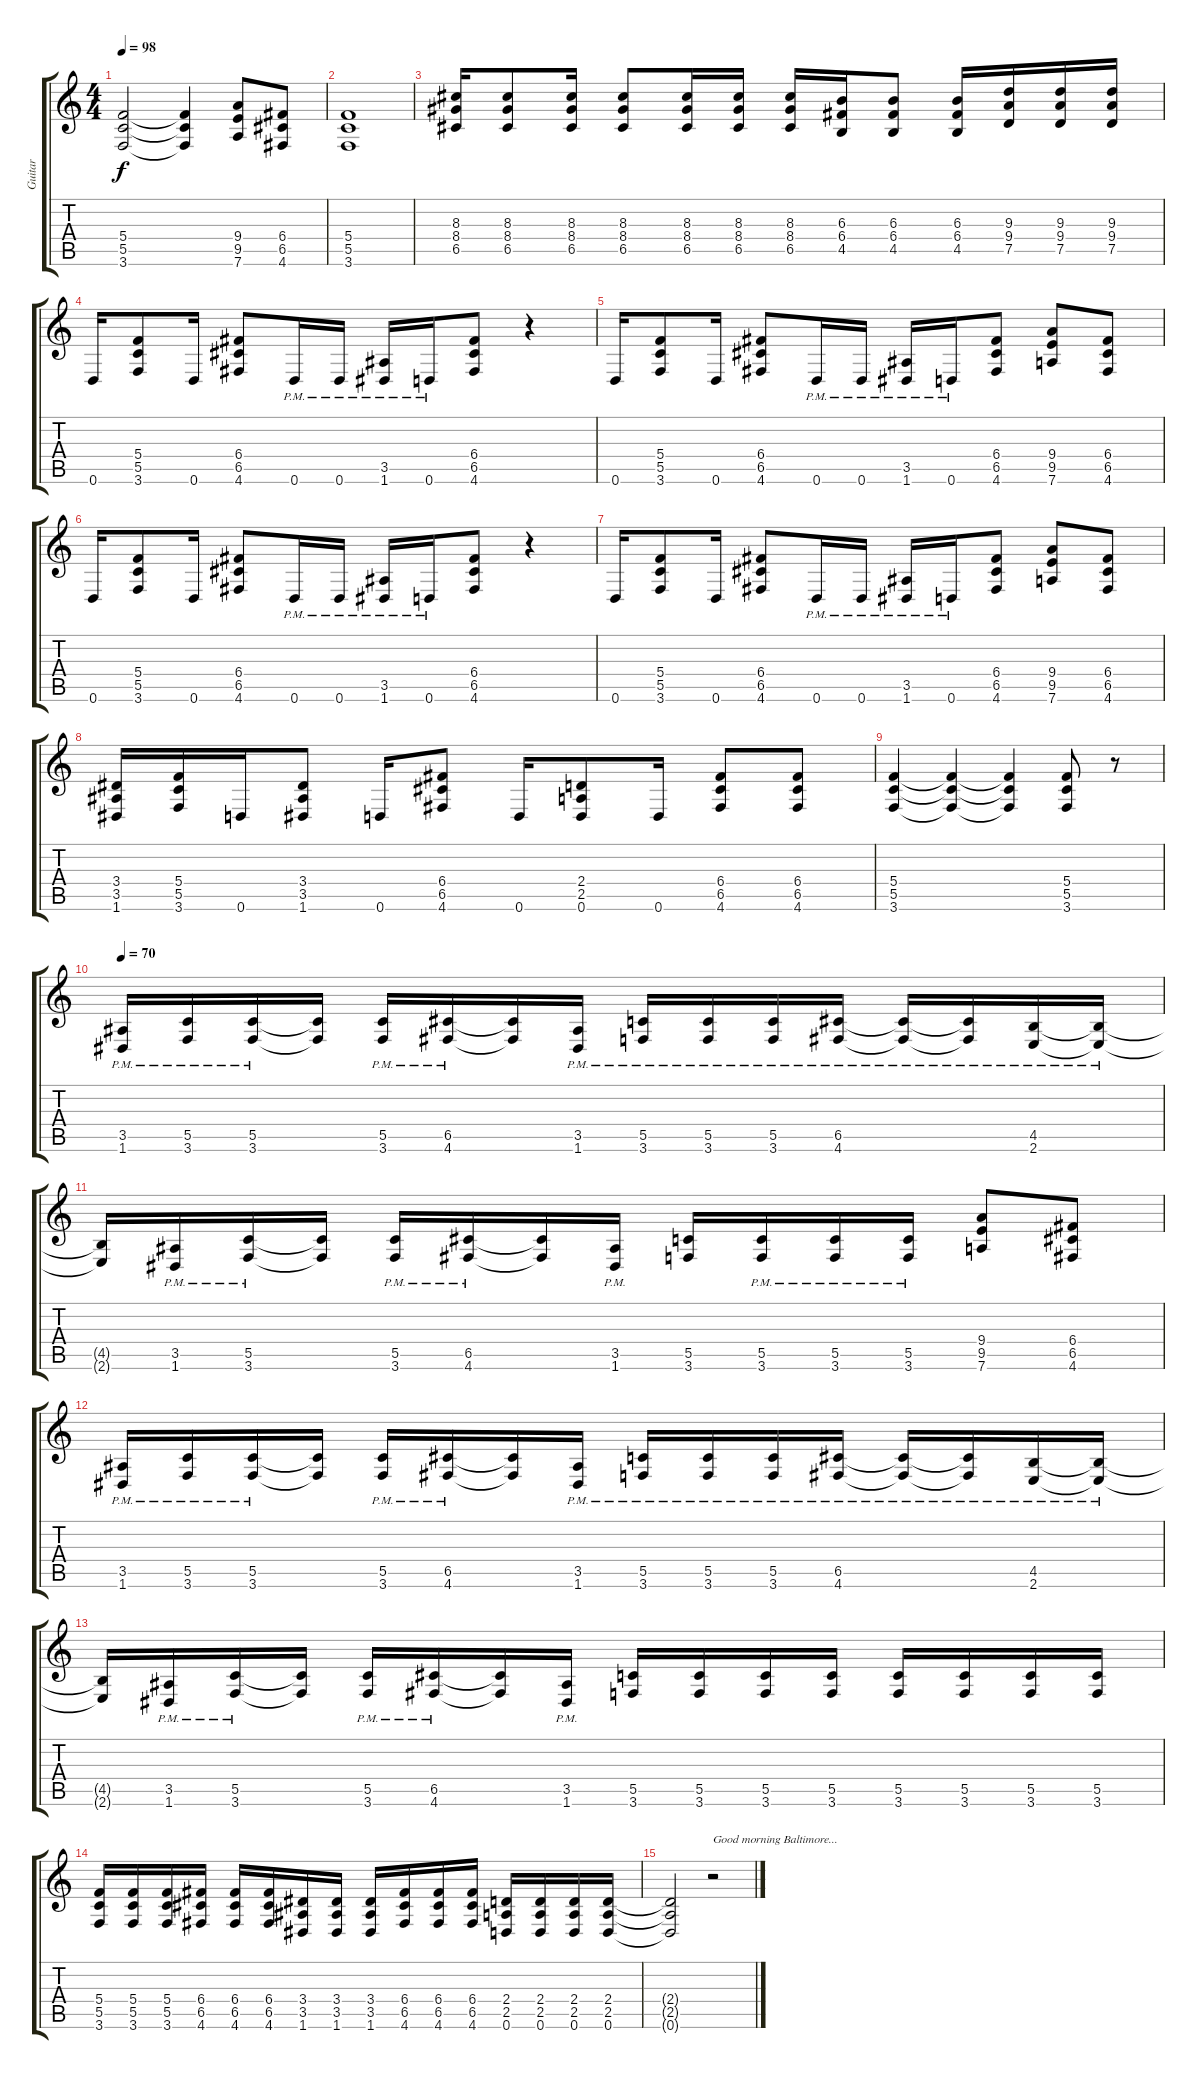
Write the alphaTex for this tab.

\track ("Guitar" "Guitar") {instrument overdrivenguitar}
\staff {score tabs}
\tuning (D4 A3 F3 C3 G2 D2) {hide}
\ts (4 4)
\tempo 98
\clef g2
\ks c
(5.4{t} 5.5{t} 3.6{t}).2{dy f} (5.4{t} 5.5{t} 3.6{t}).4 (9.4 9.5 7.6).8 (6.4 6.5 4.6).8 |
(5.4 5.5 3.6).1 |
(8.3 8.4 6.5).16 (8.3 8.4 6.5).8 (8.3 8.4 6.5).16 (8.3 8.4 6.5).8 (8.3 8.4 6.5).16 (8.3 8.4 6.5).16 (8.3 8.4 6.5).16 (6.3 6.4 4.5).16 (6.3 6.4 4.5).8 (6.3 6.4 4.5).16 (9.3 9.4 7.5).16 (9.3 9.4 7.5).16 (9.3 9.4 7.5).16 |
0.6.16 (5.4 5.5 3.6).8 0.6.16 (6.4 6.5 4.6).8 0.6{pm}.16 0.6{pm}.16 (3.5{pm} 1.6{pm}).16 0.6{pm}.16 (6.4 6.5 4.6).8 r.4 |
0.6.16 (5.4 5.5 3.6).8 0.6.16 (6.4 6.5 4.6).8 0.6{pm}.16 0.6{pm}.16 (3.5{pm} 1.6{pm}).16 0.6{pm}.16 (6.4 6.5 4.6).8 (9.4 9.5 7.6).8 (6.4 6.5 4.6).8 |
0.6.16 (5.4 5.5 3.6).8 0.6.16 (6.4 6.5 4.6).8 0.6{pm}.16 0.6{pm}.16 (3.5{pm} 1.6{pm}).16 0.6{pm}.16 (6.4 6.5 4.6).8 r.4 |
0.6.16 (5.4 5.5 3.6).8 0.6.16 (6.4 6.5 4.6).8 0.6{pm}.16 0.6{pm}.16 (3.5{pm} 1.6{pm}).16 0.6{pm}.16 (6.4 6.5 4.6).8 (9.4 9.5 7.6).8 (6.4 6.5 4.6).8 |
(3.4 3.5 1.6).16 (5.4 5.5 3.6).16 0.6.16 (3.4 3.5 1.6).8 0.6.16 (6.4 6.5 4.6).8 0.6.16 (2.4 2.5 0.6).8 0.6.16 (6.4 6.5 4.6).8 (6.4 6.5 4.6).8 |
(5.4 5.5 3.6).4 (5.4{t} 5.5{t} 3.6{t}).4 (5.4{t} 5.5{t} 3.6{t}).4 (5.4 5.5 3.6).8 r.8 |
\tempo 70
(3.5{pm} 1.6{pm}).16 (5.5{pm} 3.6{pm}).16 (5.5{pm} 3.6{pm}).16 (5.5{t} 3.6{t}).16 (5.5{pm} 3.6{pm}).16 (6.5{pm} 4.6{pm}).16 (6.5{t} 4.6{t}).16 (3.5{pm} 1.6{pm}).16 (5.5{pm} 3.6{pm}).16 (5.5{pm} 3.6{pm}).16 (5.5{pm} 3.6{pm}).16 (6.5{pm} 4.6{pm}).16 (6.5{pm t} 4.6{pm t}).16 (6.5{pm t} 4.6{pm t}).16 (4.5{pm} 2.6{pm}).16 (4.5{pm t} 2.6{pm t}).16 |
(4.5{t} 2.6{t}).16 (3.5{pm} 1.6{pm}).16 (5.5{pm} 3.6{pm}).16 (5.5{t} 3.6{t}).16 (5.5{pm} 3.6{pm}).16 (6.5{pm} 4.6{pm}).16 (6.5{t} 4.6{t}).16 (3.5{pm} 1.6{pm}).16 (5.5 3.6).16 (5.5{pm} 3.6{pm}).16 (5.5{pm} 3.6{pm}).16 (5.5{pm} 3.6{pm}).16 (9.4 9.5 7.6).8 (6.4 6.5 4.6).8 |
(3.5{pm} 1.6{pm}).16 (5.5{pm} 3.6{pm}).16 (5.5{pm} 3.6{pm}).16 (5.5{t} 3.6{t}).16 (5.5{pm} 3.6{pm}).16 (6.5{pm} 4.6{pm}).16 (6.5{t} 4.6{t}).16 (3.5{pm} 1.6{pm}).16 (5.5{pm} 3.6{pm}).16 (5.5{pm} 3.6{pm}).16 (5.5{pm} 3.6{pm}).16 (6.5{pm} 4.6{pm}).16 (6.5{pm t} 4.6{pm t}).16 (6.5{pm t} 4.6{pm t}).16 (4.5{pm} 2.6{pm}).16 (4.5{pm t} 2.6{pm t}).16 |
(4.5{t} 2.6{t}).16 (3.5{pm} 1.6{pm}).16 (5.5{pm} 3.6{pm}).16 (5.5{t} 3.6{t}).16 (5.5{pm} 3.6{pm}).16 (6.5{pm} 4.6{pm}).16 (6.5{t} 4.6{t}).16 (3.5{pm} 1.6{pm}).16 (5.5 3.6).16 (5.5 3.6).16 (5.5 3.6).16 (5.5 3.6).16 (5.5 3.6).16 (5.5 3.6).16 (5.5 3.6).16 (5.5 3.6).16 |
(5.4 5.5 3.6).16 (5.4 5.5 3.6).16 (5.4 5.5 3.6).16 (6.4 6.5 4.6).16 (6.4 6.5 4.6).16 (6.4 6.5 4.6).16 (3.4 3.5 1.6).16 (3.4 3.5 1.6).16 (3.4 3.5 1.6).16 (6.4 6.5 4.6).16 (6.4 6.5 4.6).16 (6.4 6.5 4.6).16 (2.4 2.5 0.6).16 (2.4 2.5 0.6).16 (2.4 2.5 0.6).16 (2.4 2.5 0.6).16 |
(2.4{t} 2.5{t} 0.6{t}).2 r.2{txt "Good morning Baltimore..."}
